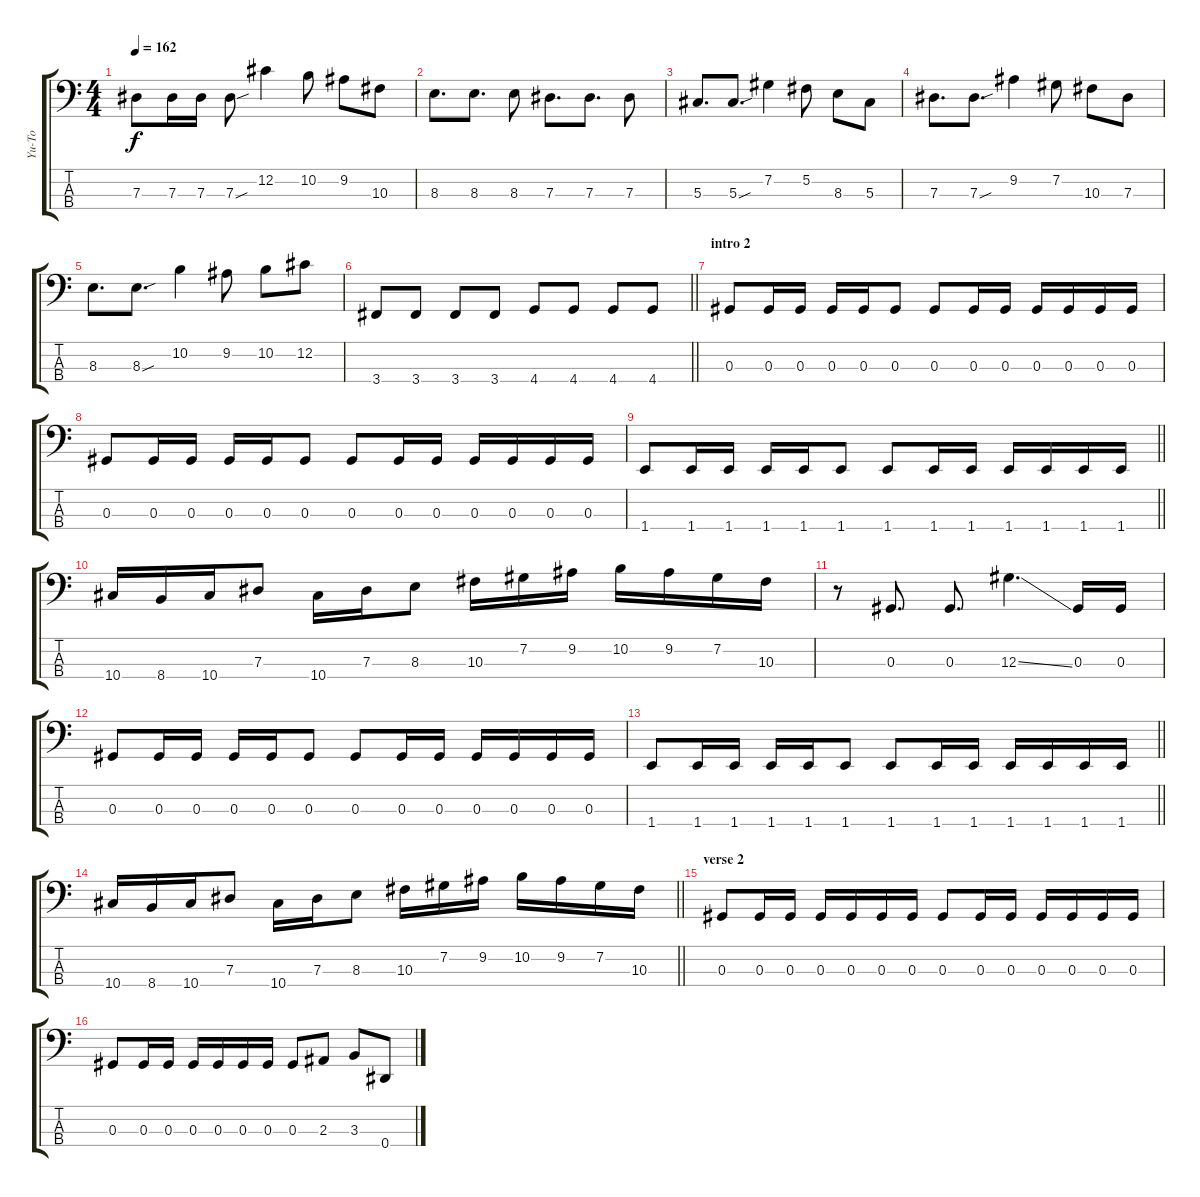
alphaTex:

\track ("Yu-To" "Yu-To") {instrument electricbassfinger}
\staff {score tabs}
\tuning (Gb2 Db2 Ab1 Eb1) {hide}
\ts (4 4)
\tempo 162
\clef f4
\ks c
7.3.8{dy f} 7.3.16 7.3.16 7.3{sou}.8 12.2.4 10.2.8 9.2.8 10.3.8 |
8.3.8{d} 8.3.8{d} 8.3.8 7.3.8{d} 7.3.8{d} 7.3.8 |
5.3.8{d} 5.3{sou}.8{d} 7.2.4 5.2.8 8.3.8 5.3.8 |
7.3.8{d} 7.3{sou}.8{d} 9.2.4 7.2.8 10.3.8 7.3.8 |
8.3.8{d} 8.3{sou}.8{d} 10.2.4 9.2.8 10.2.8 12.2.8 |
\barLineRight lightlight
3.4.8 3.4.8 3.4.8 3.4.8 4.4.8 4.4.8 4.4.8 4.4.8 |
\section ("" "intro 2")
0.3.8 0.3.16 0.3.16 0.3.16 0.3.16 0.3.8 0.3.8 0.3.16 0.3.16 0.3.16 0.3.16 0.3.16 0.3.16 |
0.3.8 0.3.16 0.3.16 0.3.16 0.3.16 0.3.8 0.3.8 0.3.16 0.3.16 0.3.16 0.3.16 0.3.16 0.3.16 |
\barLineRight lightlight
1.4.8 1.4.16 1.4.16 1.4.16 1.4.16 1.4.8 1.4.8 1.4.16 1.4.16 1.4.16 1.4.16 1.4.16 1.4.16 |
10.4.16 8.4.16 10.4.16 7.3.8 10.4.16 7.3.16 8.3.8 10.3.16 7.2.16 9.2.16 10.2.16 9.2.16 7.2.16 10.3.16 |
r.8 0.3.8{d} 0.3.8{d} 12.3{ss}.4{d} 0.3.16 0.3.16 |
0.3.8 0.3.16 0.3.16 0.3.16 0.3.16 0.3.8 0.3.8 0.3.16 0.3.16 0.3.16 0.3.16 0.3.16 0.3.16 |
\barLineRight lightlight
1.4.8 1.4.16 1.4.16 1.4.16 1.4.16 1.4.8 1.4.8 1.4.16 1.4.16 1.4.16 1.4.16 1.4.16 1.4.16 |
\barLineRight lightlight
10.4.16 8.4.16 10.4.16 7.3.8 10.4.16 7.3.16 8.3.8 10.3.16 7.2.16 9.2.16 10.2.16 9.2.16 7.2.16 10.3.16 |
\section ("" "verse 2")
0.3.8 0.3.16 0.3.16 0.3.16 0.3.16 0.3.16 0.3.16 0.3.8 0.3.16 0.3.16 0.3.16 0.3.16 0.3.16 0.3.16 |
0.3.8 0.3.16 0.3.16 0.3.16 0.3.16 0.3.16 0.3.16 0.3.8 2.3.8 3.3.8 0.4.8
